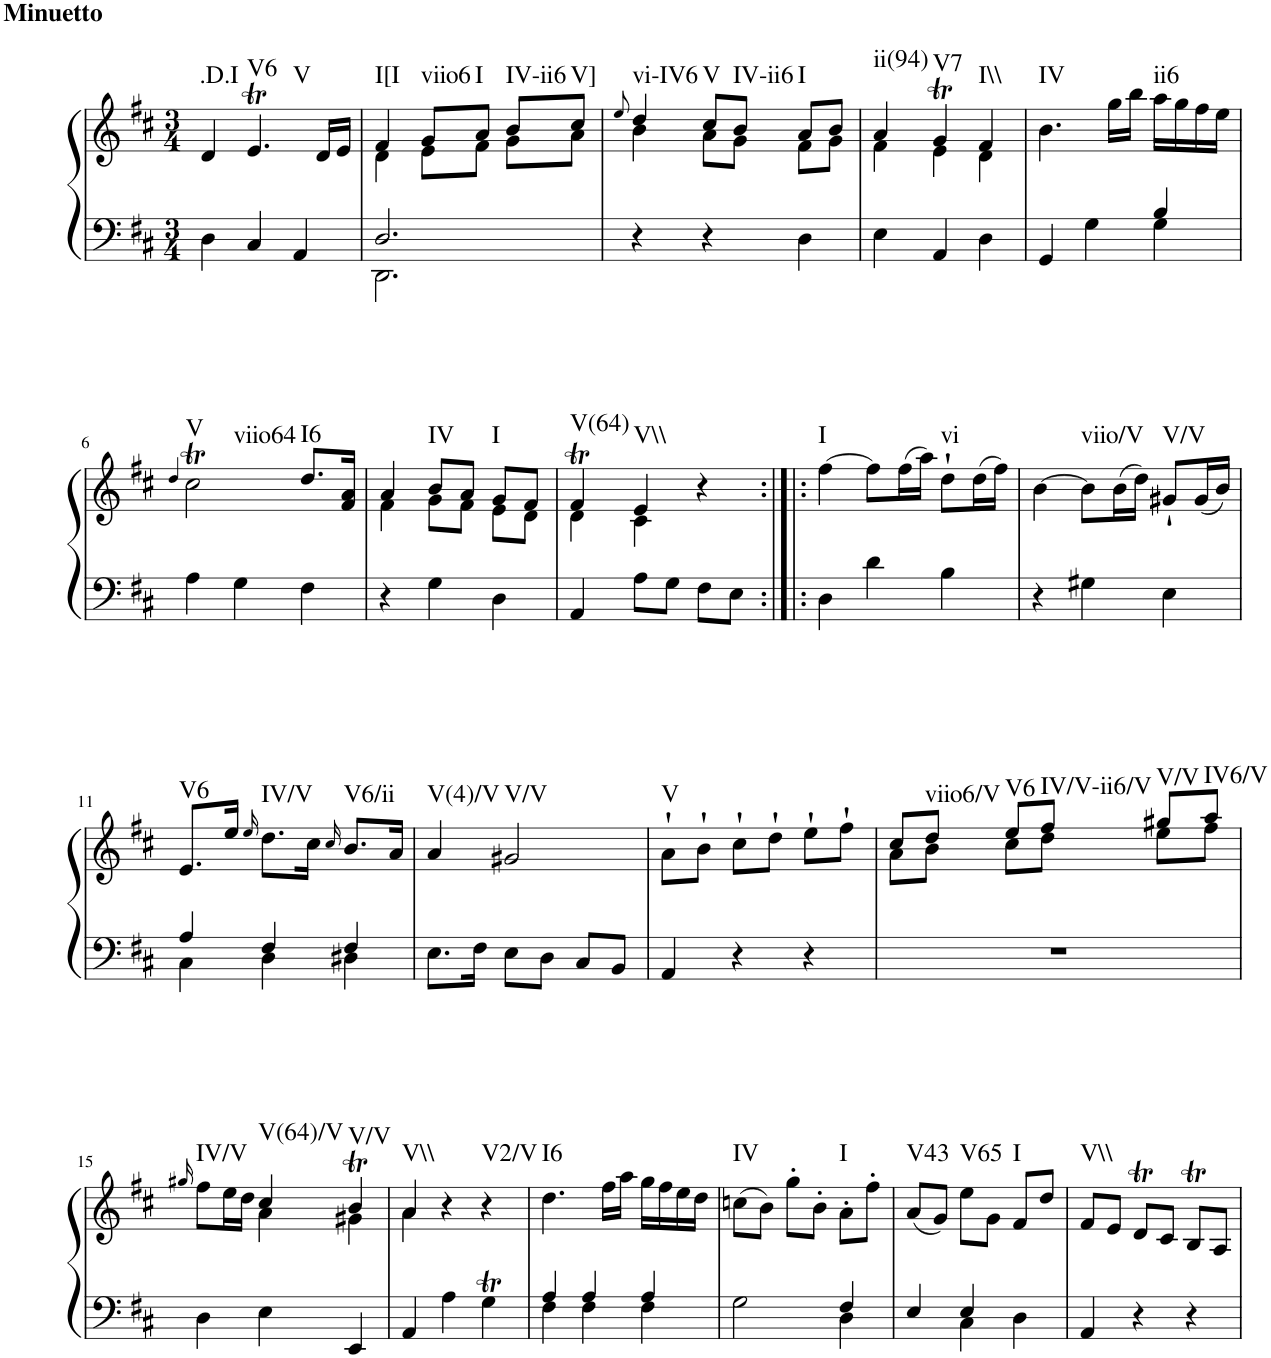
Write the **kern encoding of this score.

**kern	**kern	**harte
*part1	*part1	*part1
*staff2	*staff1	*
*I"Piano	*	*
*I'Pno.	*	*
*clefF4	*clefG2	*
*k[f#c#]	*k[f#c#]	*
*M3/4	*M3/4	*
=1	=1	=1
!	!LO:TX:a:B:t=Minuetto	!LO:H:kt=.D.I
4D\	4d/	N
!	!	!LO:H:n=1:kt=V6
!	!	!LO:H:n=2:kt=V
4C#/	4.eT/	N N
4AA/	.	.
.	16d/LL	.
.	16e/JJ	.
=2	=2	=2
*^	*^	*
!	!	!	!	!LO:H:kt=I[I
2.D/	2.DD\	4f#/	4d\	N
!	!	!	!	!LO:H:kt=viio6
.	.	8g/L	8e\L	N
!	!	!	!	!LO:H:kt=I
.	.	8a/J	8f#\J	N
!	!	!	!	!LO:H:kt=IV-ii6
.	.	8b/L	8g\L	N
!	!	!	!	!LO:H:kt=V]
.	.	8cc#/J	8a\J	N
*v	*v	*	*	*
=3	=3	=3	=3
.	8qee/	.	.
!	!	!	!LO:H:kt=vi-IV6
4r	4dd/	4b\	N
!	!	!	!LO:H:kt=V
4r	8cc#/L	8a\L	N
!	!	!	!LO:H:kt=IV-ii6
.	8b/J	8g\J	N
!	!	!	!LO:H:kt=I
4D\	8a/L	8f#\L	N
.	8b/J	8g\J	.
=4	=4	=4	=4
!	!	!	!LO:H:kt=ii(94)
4E\	4a/	4f#\	N
!	!	!	!LO:H:kt=V7
4AA/	4gT/	4e\	N
!	!	!	!LO:H:kt=I\\
4D\	4f#/	4d\	N
=5	=5	=5	=5
*^	*	*	*
!	!	!	!	!LO:H:kt=IV
*	*	*v	*v	*
4GG/	2ryy	4.b\	N
4G\	.	.	.
.	.	16gg\LL	.
.	.	16bb\JJ	.
!	!	!	!LO:H:kt=ii6
4G\	4B/	16aa\LL	N
.	.	16gg\	.
.	.	16ff#\	.
.	.	16ee\JJ	.
*v	*v	*	*
!!LO:LB:g=z
=6	=6	=6
.	4qdd/	.
!	!	!LO:H:n=1:kt=V
!	!	!LO:H:n=2:kt=viio64
4A\	2cc#t\	N N
4G\	.	.
!	!	!LO:H:kt=I6
4F#\	8.dd/L	N
.	16f#/ 16a/Jk	.
=7	=7	=7
*	*^	*
4r	4a/	4f#\	.
!	!	!	!LO:H:kt=IV
4G\	8b/L	8g\L	N
.	8a/J	8f#\J	.
!	!	!	!LO:H:kt=I
4D\	8g/L	8e\L	N
.	8f#/J	8d\J	.
=8	=8	=8	=8
!	!	!	!LO:H:kt=V(64)
4AA/	4f#t/	4d\	N
!	!	!	!LO:H:kt=V\\
8A\L	4e/	4c#\	N
8G\J	.	.	.
8F#\L	4r	4ryy	.
8E\J	.	.	.
*	*v	*v	*
=9:|!|:	=9:|!|:	=9:|!|:
!	!	!LO:H:kt=I
4D\	[4ff#\	N
4d\	8ff#\L]	.
.	(16ff#\L	.
.	16aa\JJ)	.
!	!	!LO:H:kt=vi
4B\	8dd`\L	N
.	(16dd\L	.
.	16ff#\JJ)	.
=10	=10	=10
4r	[4b\	.
!	!	!LO:H:kt=viio/V
4G#X\	8b\L]	N
.	(16b\L	.
.	16dd\JJ)	.
!	!	!LO:H:kt=V/V
4E\	8g#X`/L	N
.	(16g#/L	.
.	16b/JJ)	.
!!LO:LB:g=z
=11	=11	=11
*^	*	*
!	!	!	!LO:H:kt=V6
4A/	4C#\	8.e/L	N
.	.	16ee/Jk	.
.	.	16qee/	.
!	!	!	!LO:H:kt=IV/V
4F#/	4D\	8.dd\L	N
.	.	16cc#\Jk	.
.	.	16qcc#/	.
!	!	!	!LO:H:kt=V6/ii
4F#/	4D#X\	8.b/L	N
.	.	16a/Jk	.
*v	*v	*	*
=12	=12	=12
!	!	!LO:H:kt=V(4)/V
8.E\L	4a/	N
16F#\Jk	.	.
!	!	!LO:H:kt=V/V
8E\L	2g#X/	N
8D\J	.	.
8C#/L	.	.
8BB/J	.	.
=13	=13	=13
!	!	!LO:H:kt=V
4AA/	8a`\L	N
.	8b`\J	.
4r	8cc#`\L	.
.	8dd`\J	.
4r	8ee`\L	.
.	8ff#`\J	.
=14	=14	=14
*	*^	*
2.r	8cc#/L	8a\L	.
!	!	!	!LO:H:kt=viio6/V
.	8dd/J	8b\J	N
!	!	!	!LO:H:kt=V6
.	8ee/L	8cc#\L	N
!	!	!	!LO:H:kt=IV/V-ii6/V
.	8ff#/J	8dd\J	N
!	!	!	!LO:H:kt=V/V
.	8gg#X/L	8ee\L	N
!	!	!	!LO:H:kt=IV6/V
.	8aa/J	8ff#\J	N
!!LO:LB:g=z	!!
=15	=15	=15	=15
.	16qgg#X/	.	.
!	!	!	!LO:H:kt=IV/V
4D\	8ff#\L	4ryy	N
.	16ee\L	.	.
.	16dd\JJ	.	.
!	!	!	!LO:H:kt=V(64)/V
4E\	4cc#/	4a\	N
!	!	!	!LO:H:kt=V/V
4EE/	4bT/	4g#X\	N
=16	=16	=16	=16
!	!	!	!LO:H:kt=V\\
4AA/	4a/	4a\	N
4A\	4r	2ryy	.
!	!	!	!LO:H:kt=V2/V
4GT\	4r	.	N
*	*v	*v	*
=17	=17	=17
*^	*	*
!	!	!	!LO:H:kt=I6
4A/	4F#\	4.dd\	N
4A/	4F#\	.	.
.	.	16ff#\LL	.
.	.	16aa\JJ	.
4A/	4F#\	16gg\LL	.
.	.	16ff#\	.
.	.	16ee\	.
.	.	16dd\JJ	.
=18	=18	=18	=18
!	!	!	!LO:H:kt=IV
2G\	2ryy	(8ccn\L	N
.	.	8b\J)	.
.	.	8gg'\L	.
.	.	8b'\J	.
!	!	!	!LO:H:kt=I
4F#/	4D\	8a'\L	N
.	.	8ff#'\J	.
=19	=19	=19	=19
!	!	!	!LO:H:kt=V43
4E/	4ryy	(8a/L	N
.	.	8g/J)	.
!	!	!	!LO:H:kt=V65
4E/	4C#\	8ee\L	N
.	.	8g\J	.
!	!	!	!LO:H:kt=I
4D\	4ryy	8f#/L	N
.	.	8dd/J	.
*v	*v	*	*
=20	=20	=20
!	!	!LO:H:kt=V\\
4AA/	8f#/L	N
.	8e/J	.
4r	8dT/L	.
.	8c#/J	.
4r	8BT/L	.
.	8A/J	.
=	=	=
*-	*-	*-
